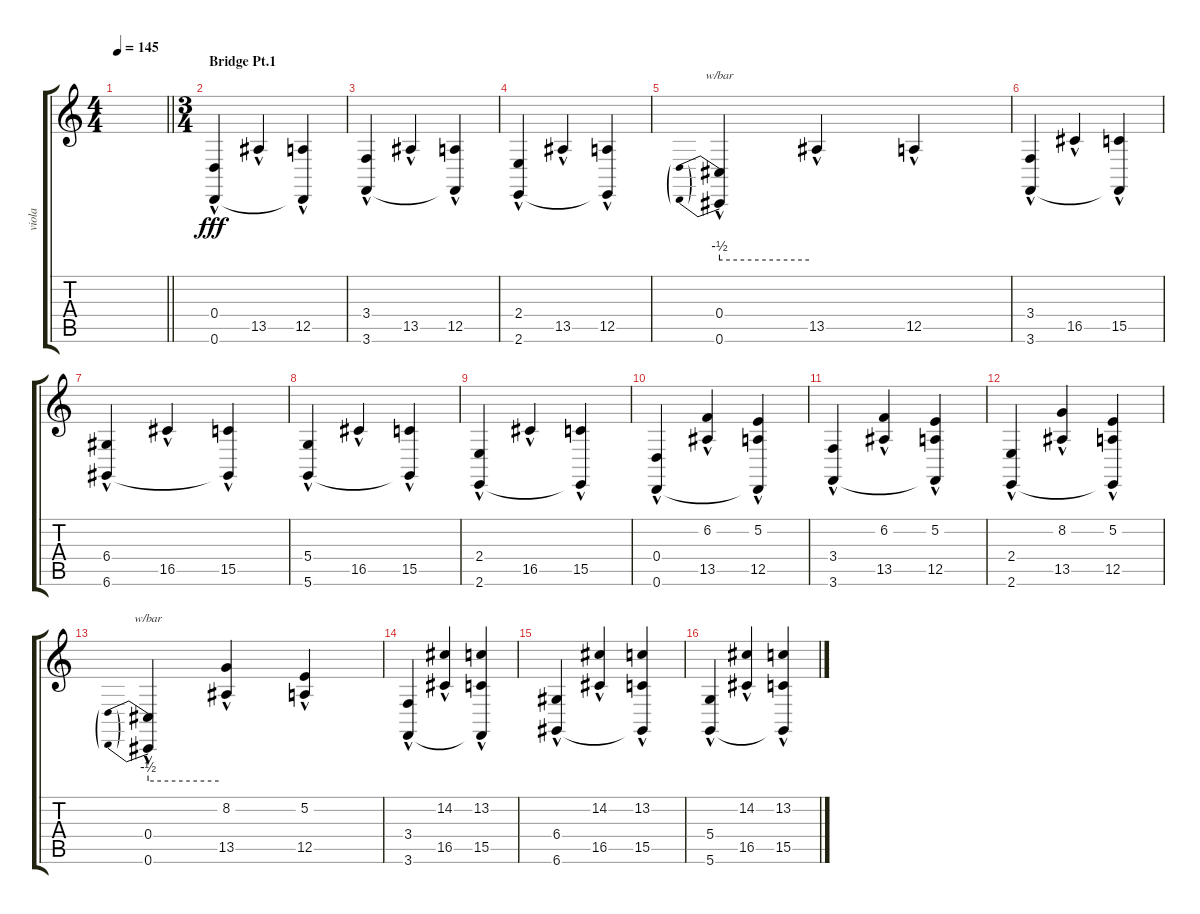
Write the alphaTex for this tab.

\track ("viola" "viola") {instrument viola}
\staff {score tabs}
\tuning (E4 B3 G3 D3 A2 D2) {hide}
\ts (4 4)
\tempo 145
\clef g2
\barLineRight lightlight
\ks c
|
\ts (3 4)
\section ("" "Bridge Pt.1")
(0.4{hac} 0.6{hac}).4{dy fff volume 8} 13.5{hac}.4 (12.5{hac} 0.6{t}).4 |
(3.4{hac} 3.6{hac}).4 13.5{hac}.4 (12.5{hac} 3.6{t}).4 |
(2.4{hac} 2.6{hac}).4 13.5{hac}.4 (12.5{hac} 2.6{t}).4 |
(0.4{hac} 0.6{hac}).4{tbe (predive default 0 -2 60 -2)} 13.5{hac}.4 12.5{hac}.4 |
(3.4{hac} 3.6{hac}).4 16.5{hac}.4 (15.5{hac} 3.6{t}).4 |
(6.4{hac} 6.6{hac}).4 16.5{hac}.4 (15.5{hac} 6.6{t}).4 |
(5.4{hac} 5.6{hac}).4 16.5{hac}.4 (15.5{hac} 5.6{t}).4 |
(2.4{hac} 2.6{hac}).4 16.5{hac}.4 (15.5{hac} 2.6{t}).4 |
(0.4{hac} 0.6{hac}).4 (6.2 13.5{hac}).4 (5.2 12.5{hac} 0.6{t}).4 |
(3.4{hac} 3.6{hac}).4 (6.2 13.5{hac}).4 (5.2 12.5{hac} 3.6{t}).4 |
(2.4{hac} 2.6{hac}).4 (8.2 13.5{hac}).4 (5.2 12.5{hac} 2.6{t}).4 |
(0.4{hac} 0.6{hac}).4{tbe (predive default 0 -2 60 -2)} (8.2 13.5{hac}).4 (5.2 12.5{hac}).4 |
(3.4{hac} 3.6{hac}).4 (14.2 16.5{hac}).4 (13.2 15.5{hac} 3.6{t}).4 |
(6.4{hac} 6.6{hac}).4 (14.2 16.5{hac}).4 (13.2 15.5{hac} 6.6{t}).4 |
(5.4{hac} 5.6{hac}).4 (14.2 16.5{hac}).4 (13.2 15.5{hac} 5.6{t}).4
